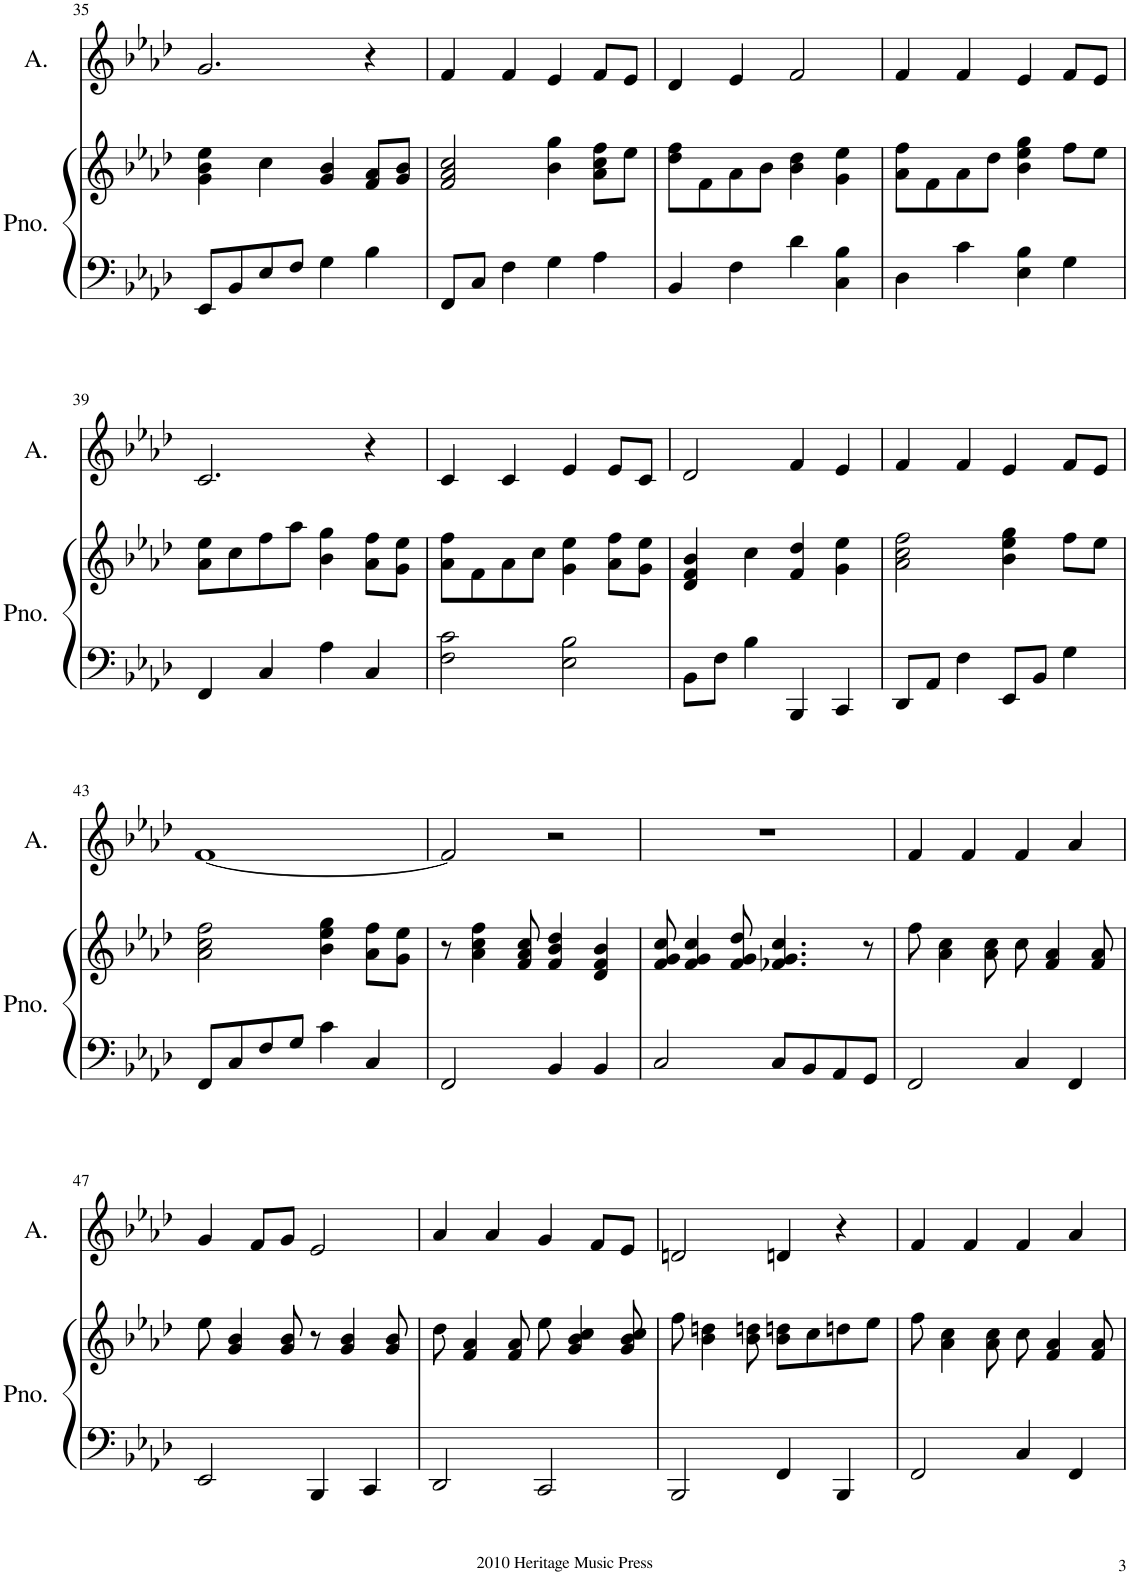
**kern	**kern	**kern
*part2	*part2	*part1
*staff3	*staff2	*staff1
*I"Piano	*	*I"Alto
*I'Pno.	*	*I'A.
!!LO:PB:g=z
*clefF4	*clefG2	*clefG2
*k[b-e-a-d-]	*k[b-e-a-d-]	*k[b-e-a-d-]
*M4/4	*M4/4	*M4/4
=35	=35	=35
8EE-/L	4g\ 4b-\ 4ee-\	2.g/
8BB-/	.	.
8E-/	4cc\	.
8F/J	.	.
4G\	4g/ 4b-/	.
4B-\	8f/ 8a-/L	4r
.	8g/ 8b-/J	.
=36	=36	=36
8FF/L	2f/ 2a-/ 2cc/	4f/
8C/J	.	.
4F\	.	4f/
4G\	4b-\ 4gg\	4e-/
4A-\	8a-\ 8cc\ 8ff\L	8f/L
.	8ee-\J	8e-/J
=37	=37	=37
4BB-/	8dd-\ 8ff\L	4d-/
.	8f\	.
4F\	8a-\	4e-/
.	8b-\J	.
4d-\	4b-\ 4dd-\	2f/
4C\ 4B-\	4g\ 4ee-\	.
=38	=38	=38
4D-\	8a-\ 8ff\L	4f/
.	8f\	.
4c\	8a-\	4f/
.	8dd-\J	.
4E-\ 4B-\	4b-\ 4ee-\ 4gg\	4e-/
4G\	8ff\L	8f/L
.	8ee-\J	8e-/J
!!LO:LB:g=z
=39	=39	=39
4FF/	8a-\ 8ee-\L	2.c/
.	8cc\	.
4C/	8ff\	.
.	8aa-\J	.
4A-\	4b-\ 4gg\	.
4C/	8a-\ 8ff\L	4r
.	8g\ 8ee-\J	.
=40	=40	=40
2F\ 2c\	8a-\ 8ff\L	4c/
.	8f\	.
.	8a-\	4c/
.	8cc\J	.
2E-\ 2B-\	4g\ 4ee-\	4e-/
.	8a-\ 8ff\L	8e-/L
.	8g\ 8ee-\J	8c/J
=41	=41	=41
8BB-\L	4d-/ 4f/ 4b-/	2d-/
8F\J	.	.
4B-\	4cc\	.
4BBB-/	4f/ 4dd-/	4f/
4CC/	4g\ 4ee-\	4e-/
=42	=42	=42
8DD-/L	2a-\ 2cc\ 2ff\	4f/
8AA-/J	.	.
4F\	.	4f/
8EE-/L	4b-\ 4ee-\ 4gg\	4e-/
8BB-/J	.	.
4G\	8ff\L	8f/L
.	8ee-\J	8e-/J
!!LO:LB:g=z
=43	=43	=43
8FF/L	2a-\ 2cc\ 2ff\	[1f
8C/	.	.
8F/	.	.
8G/J	.	.
4c\	4b-\ 4ee-\ 4gg\	.
4C/	8a-\ 8ff\L	.
.	8g\ 8ee-\J	.
=44	=44	=44
2FF/	8r	2f/]
.	4a-\ 4cc\ 4ff\	.
.	8f/ 8a-/ 8cc/	.
4BB-/	4f/ 4b-/ 4dd-/	2r
4BB-/	4d-/ 4f/ 4b-/	.
=45	=45	=45
2C/	8f/ 8g/ 8cc/	1r
.	4f/ 4g/ 4cc/	.
.	8f/ 8g/ 8dd-/	.
8C/L	4.f-X/ 4.g/ 4.cc/	.
8BB-/	.	.
8AA-/	.	.
8GG/J	8r	.
=46	=46	=46
2FF/	8ff\	4f/
.	4a-\ 4cc\	.
.	.	4f/
.	8a-\ 8cc\	.
4C/	8cc\	4f/
.	4f/ 4a-/	.
4FF/	.	4a-/
.	8f/ 8a-/	.
!!LO:LB:g=z
=47	=47	=47
2EE-/	8ee-\	4g/
.	4g/ 4b-/	.
.	.	8f/L
.	8g/ 8b-/	8g/J
4BBB-/	8r	2e-/
.	4g/ 4b-/	.
4CC/	.	.
.	8g/ 8b-/	.
=48	=48	=48
2DD-/	8dd-\	4a-/
.	4f/ 4a-/	.
.	.	4a-/
.	8f/ 8a-/	.
2CC/	8ee-\	4g/
.	4g/ 4b-/ 4cc/	.
.	.	8f/L
.	8g/ 8b-/ 8cc/	8e-/J
=49	=49	=49
2BBB-/	8ff\	2dn/
.	4b-\ 4ddn\	.
.	8b-\ 8ddn\	.
4FF/	8b-\ 8ddn\L	4dn/
.	8cc\	.
4BBB-/	8ddn\	4r
.	8ee-\J	.
=50	=50	=50
2FF/	8ff\	4f/
.	4a-\ 4cc\	.
.	.	4f/
.	8a-\ 8cc\	.
4C/	8cc\	4f/
.	4f/ 4a-/	.
4FF/	.	4a-/
.	8f/ 8a-/	.
=	=	=
*-	*-	*-
